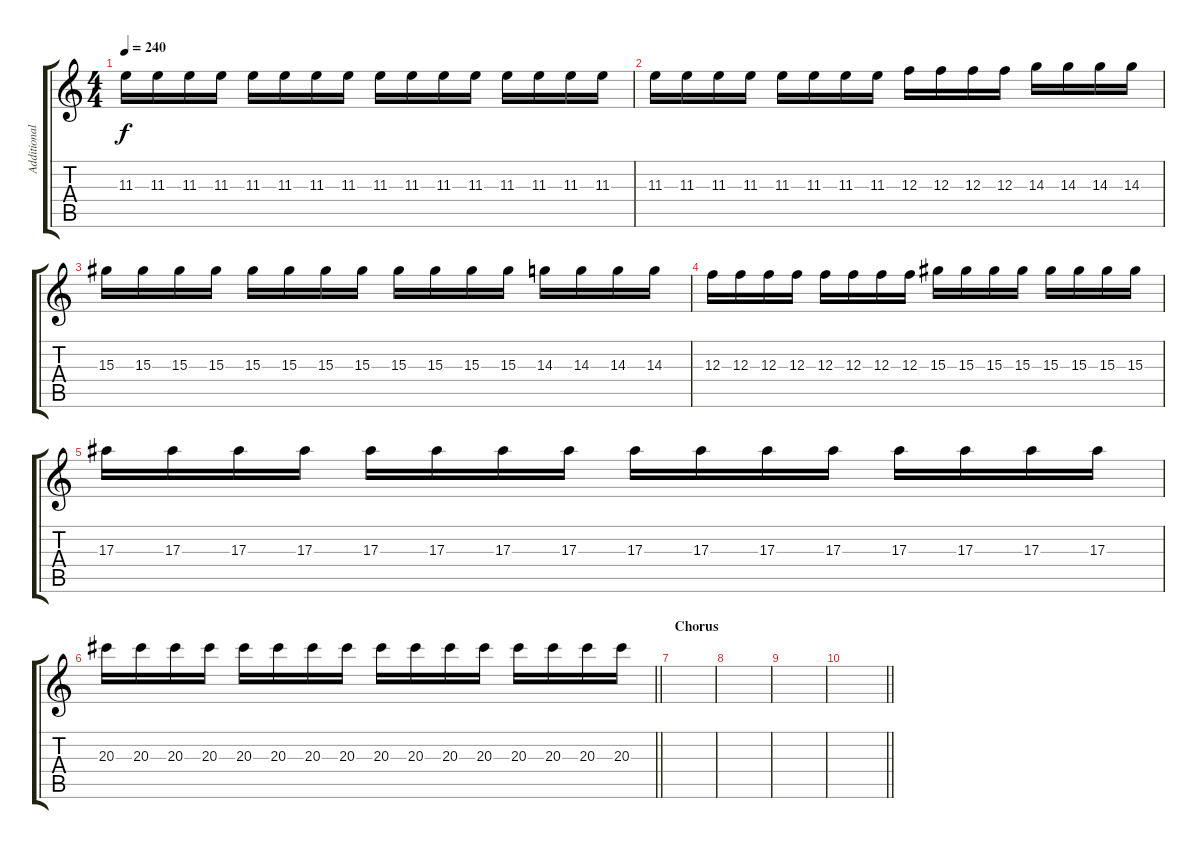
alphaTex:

\track ("Additional guitar #1" "Additional") {instrument distortionguitar}
\staff {score tabs}
\tuning (D4 A3 F3 C3 G2 C2) {hide}
\ts (4 4)
\tempo 240
\clef g2
\ks c
11.3.16{dy f} 11.3.16 11.3.16 11.3.16 11.3.16 11.3.16 11.3.16 11.3.16 11.3.16 11.3.16 11.3.16 11.3.16 11.3.16 11.3.16 11.3.16 11.3.16 |
11.3.16 11.3.16 11.3.16 11.3.16 11.3.16 11.3.16 11.3.16 11.3.16 12.3.16 12.3.16 12.3.16 12.3.16 14.3.16 14.3.16 14.3.16 14.3.16 |
15.3.16 15.3.16 15.3.16 15.3.16 15.3.16 15.3.16 15.3.16 15.3.16 15.3.16 15.3.16 15.3.16 15.3.16 14.3.16 14.3.16 14.3.16 14.3.16 |
12.3.16 12.3.16 12.3.16 12.3.16 12.3.16 12.3.16 12.3.16 12.3.16 15.3.16 15.3.16 15.3.16 15.3.16 15.3.16 15.3.16 15.3.16 15.3.16 |
17.3.16 17.3.16 17.3.16 17.3.16 17.3.16 17.3.16 17.3.16 17.3.16 17.3.16 17.3.16 17.3.16 17.3.16 17.3.16 17.3.16 17.3.16 17.3.16 |
\barLineRight lightlight
20.3.16 20.3.16 20.3.16 20.3.16 20.3.16 20.3.16 20.3.16 20.3.16 20.3.16 20.3.16 20.3.16 20.3.16 20.3.16 20.3.16 20.3.16 20.3.16 |
\section ("" "Chorus")
|
|
|
\barLineRight lightlight
